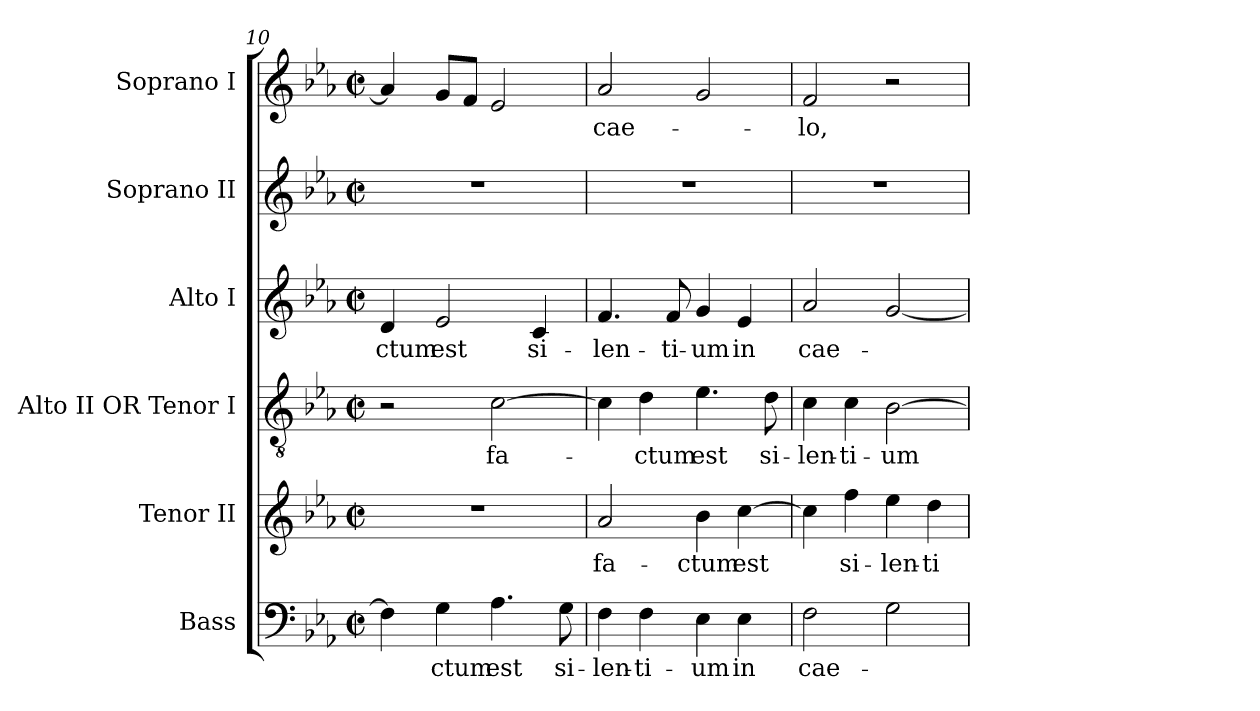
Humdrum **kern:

**kern	**text	**kern	**text	**kern	**text	**kern	**text	**kern	**kern	**text
*part6	*part6	*part5	*part5	*part4	*part4	*part3	*part3	*part2	*part1	*part1
*staff6	*staff6	*staff5	*staff5	*staff4	*staff4	*staff3	*staff3	*staff2	*staff1	*staff1
*I"Bass	*	*I"Tenor II	*	*I"Alto II  OR    Tenor I	*	*I"Alto I	*	*I"Soprano II	*I"Soprano I	*
*I'B.	*	*I'T. II	*	*I'T. I	*	*I'A.	*	*I'S. II	*I'S. I	*
*clefF4	*	*clefG2	*	*clefGv2	*	*clefG2	*	*clefG2	*clefG2	*
*	*	*ITrd7c12	*	*ITrd7c12	*	*	*	*	*	*
*k[b-e-a-]	*	*k[b-e-a-]	*	*k[b-e-a-]	*	*k[b-e-a-]	*	*k[b-e-a-]	*k[b-e-a-]	*
*c:	*	*c:	*	*c:	*	*c:	*	*c:	*c:	*
*M2/2	*	*M2/2	*	*M2/2	*	*M2/2	*	*M2/2	*M2/2	*
*met(c|)	*	*met(c|)	*	*met(c|)	*	*met(c|)	*	*met(c|)	*met(c|)	*
=10	=10	=10	=10	=10	=10	=10	=10	=10	=10	=10
!	!	!	!	!	!	!	!LO:LY:b:color=#000000	!	!	!
4Fi\]	.	1r	.	2r	.	4di/	-ctum	1r	4a-i/]	.
!	!LO:LY:b:color=#000000	!	!	!	!	!	!	!	!	!
!	!	!	!	!	!	!	!LO:LY:b:color=#000000	!	!	!
4Gi\	-ctum	.	.	.	.	2e-i/	est	.	8gi/L	.
.	.	.	.	.	.	.	.	.	8fi/J	.
!	!LO:LY:b:color=#000000	!	!	!	!	!	!	!	!	!
!	!	!	!	!	!LO:LY:b:color=#000000	!	!	!	!	!
4.A-i\	est	.	.	[>2Ci\	fa-	.	.	.	2e-i/	.
!	!	!	!	!	!	!	!LO:LY:b:color=#000000	!	!	!
.	.	.	.	.	.	4ci/	si-	.	.	.
!	!LO:LY:b:color=#000000	!	!	!	!	!	!	!	!	!
8Gi\	si-	.	.	.	.	.	.	.	.	.
!!LO:PB:g=z
=11	=11	=11	=11	=11	=11	=11	=11	=11	=11	=11
!	!LO:LY:b:color=#000000	!	!	!	!	!	!	!	!	!
!	!	!	!LO:LY:b:color=#000000	!	!	!	!	!	!	!
!	!	!	!	!	!	!	!LO:LY:b:color=#000000	!	!	!
!	!	!	!	!	!	!	!	!	!	!LO:LY:b:color=#000000
4Fi\	-len-	2A-i/	fa-	4Ci\]	.	4.fi/	-len-	1r	2a-i/	cae-
!	!LO:LY:b:color=#000000	!	!	!	!	!	!	!	!	!
!	!	!	!	!	!LO:LY:b:color=#000000	!	!	!	!	!
4Fi\	-ti-	.	.	4Di\	-ctum	.	.	.	.	.
!	!	!	!	!	!	!	!LO:LY:b:color=#000000	!	!	!
.	.	.	.	.	.	8fi/	-ti-	.	.	.
!	!LO:LY:b:color=#000000	!	!	!	!	!	!	!	!	!
!	!	!	!LO:LY:b:color=#000000	!	!	!	!	!	!	!
!	!	!	!	!	!LO:LY:b:color=#000000	!	!	!	!	!
!	!	!	!	!	!	!	!LO:LY:b:color=#000000	!	!	!
4E-i\	-um	4B-i\	-ctum	4.E-i\	est	4gi/	-um	.	2gi/	.
!	!LO:LY:b:color=#000000	!	!	!	!	!	!	!	!	!
!	!	!	!LO:LY:b:color=#000000	!	!	!	!	!	!	!
!	!	!	!	!	!	!	!LO:LY:b:color=#000000	!	!	!
4E-i\	in	[>4ci\	est	.	.	4e-i/	in	.	.	.
!	!	!	!	!	!LO:LY:b:color=#000000	!	!	!	!	!
.	.	.	.	8Di\	si-	.	.	.	.	.
=12	=12	=12	=12	=12	=12	=12	=12	=12	=12	=12
!	!LO:LY:b:color=#000000	!	!	!	!	!	!	!	!	!
!	!	!	!	!	!LO:LY:b:color=#000000	!	!	!	!	!
!	!	!	!	!	!	!	!LO:LY:b:color=#000000	!	!	!
!	!	!	!	!	!	!	!	!	!	!LO:LY:b:color=#000000
2Fi\	cae-	4ci\]	.	4Ci\	-len-	2a-i/	cae-	1r	2fi/	-lo,
!	!	!	!LO:LY:b:color=#000000	!	!	!	!	!	!	!
!	!	!	!	!	!LO:LY:b:color=#000000	!	!	!	!	!
.	.	4fi\	si-	4Ci\	-ti-	.	.	.	.	.
!	!	!	!LO:LY:b:color=#000000	!	!	!	!	!	!	!
!	!	!	!	!	!LO:LY:b:color=#000000	!	!	!	!	!
2Gi\	.	4e-i\	-len-	[>2BB-i\	-um	[<2gi/	.	.	2r	.
!	!	!	!LO:LY:b:color=#000000	!	!	!	!	!	!	!
.	.	4di\	-ti-	.	.	.	.	.	.	.
=	=	=	=	=	=	=	=	=	=	=
*-	*-	*-	*-	*-	*-	*-	*-	*-	*-	*-
